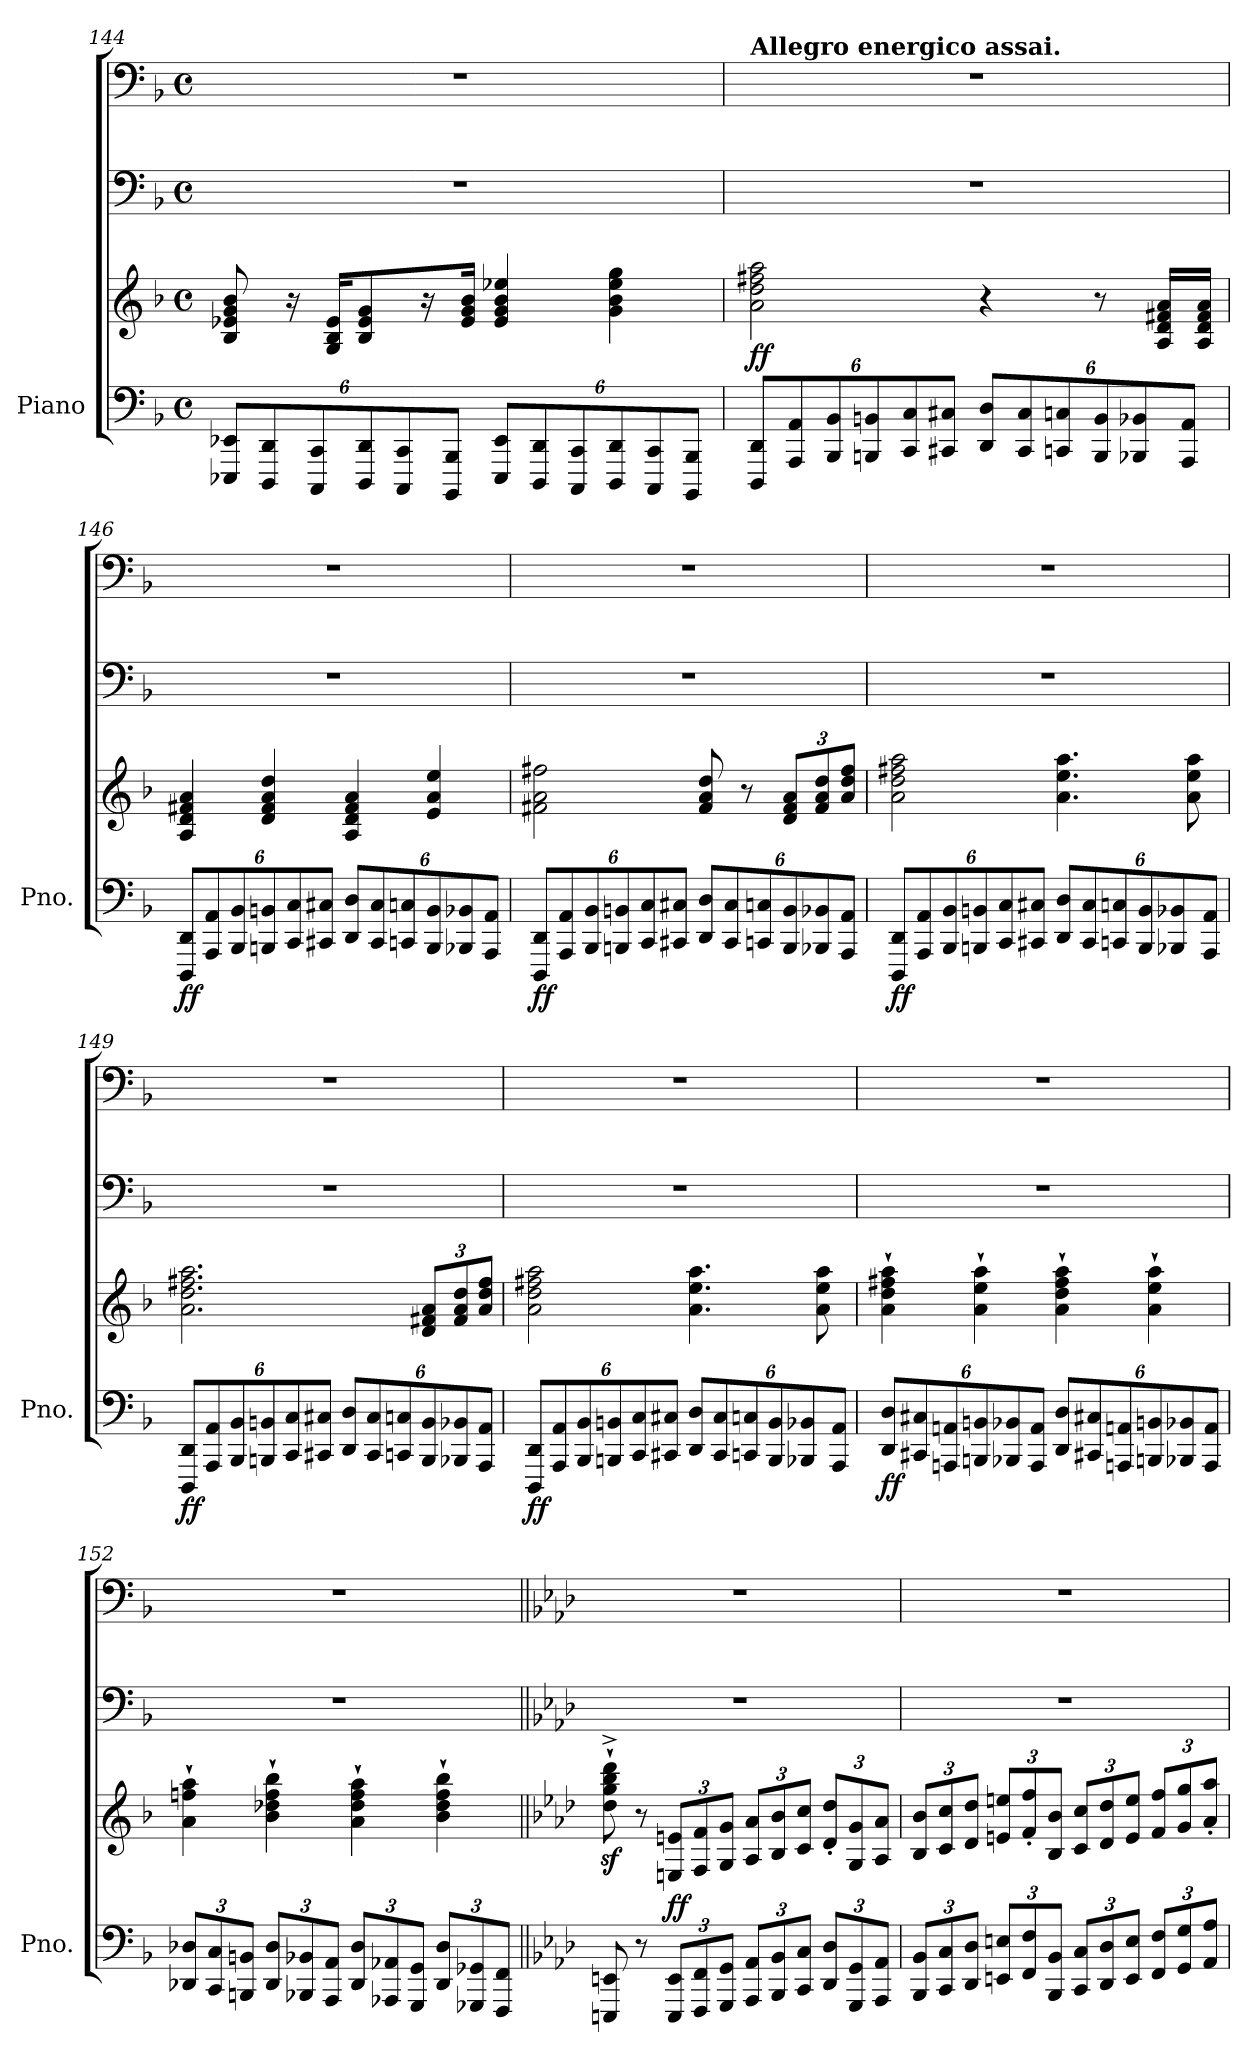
**kern	**kern	**kern	**kern	**dynam
*part1	*part1	*part1	*part1	*part1
*staff4	*staff3	*staff2	*staff1	*staff1/2/3/4
*I"Piano	*	*	*	*
*I'Pno.	*	*	*	*
!!LO:LB:g=z
*clefF4	*clefG2	*clefF4	*clefF4	*
*k[b-]	*k[b-]	*k[b-]	*k[b-]	*
*M4/4	*M4/4	*M4/4	*M4/4	*
*met(c)	*met(c)	*met(c)	*met(c)	*
*MM120	*MM120	*MM120	*MM120	*
*Xbrackettup	*	*	*	*
=144	=144	=144	=144	=144
12EEE-X/ 12EE-X/L	8B-/ 8e-X/ 8g/ 8b-/	1r	1r	.
12DDD/ 12DD/	.	.	.	.
.	16r	.	.	.
12CCC/ 12CC/	.	.	.	.
.	16G/ 16B-/ 16e-/KL	.	.	.
12DDD/ 12DD/	8B-/ 8e-/ 8g/	.	.	.
12CCC/ 12CC/	.	.	.	.
.	16r	.	.	.
12BBBB-/ 12BBB-/J	.	.	.	.
.	16e-/ 16g/ 16b-/Jk	.	.	.
12EEE-/ 12EE-/L	4e-/ 4g/ 4b-/ 4ee-X/	.	.	.
12DDD/ 12DD/	.	.	.	.
12CCC/ 12CC/	.	.	.	.
12DDD/ 12DD/	4g\ 4b-\ 4ee-\ 4gg\	.	.	.
12CCC/ 12CC/	.	.	.	.
12BBBB-/ 12BBB-/J	.	.	.	.
=145	=145	=145	=145	=145
!	!	!	!LO:TX:a:B:t=Allegro energico assai.	!
!	!	!	!	!LO:DY:b=3
12DDD/ 12DD/L	2a\ 2dd\ 2ff#X\ 2aa\	1r	1r	ff
12AAA/ 12AA/	.	.	.	.
12BBB-/ 12BB-/	.	.	.	.
12BBBn/ 12BBn/	.	.	.	.
12CC/ 12C/	.	.	.	.
12CC#X/ 12C#X/J	.	.	.	.
12DD/ 12D/L	4r	.	.	.
12CC#/ 12C#/	.	.	.	.
12CCn/ 12Cn/	.	.	.	.
12BBB/ 12BB/	8r	.	.	.
12BBB-X/ 12BB-X/	.	.	.	.
.	16A/ 16d/ 16f#X/ 16a/LL	.	.	.
12AAA/ 12AA/J	.	.	.	.
.	16A/ 16d/ 16f#/ 16a/JJ	.	.	.
=146	=146	=146	=146	=146
*	*	*	*MM125	*
!	!	!	!	!LO:DY:b=4
12DDD/ 12DD/L	4A/ 4d/ 4f#X/ 4a/	1r	1r	ff
12AAA/ 12AA/	.	.	.	.
12BBB-/ 12BB-/	.	.	.	.
12BBBn/ 12BBn/	4d/ 4f#/ 4a/ 4dd/	.	.	.
12CC/ 12C/	.	.	.	.
12CC#X/ 12C#X/J	.	.	.	.
12DD/ 12D/L	4A/ 4d/ 4f#/ 4a/	.	.	.
12CC#/ 12C#/	.	.	.	.
12CCn/ 12Cn/	.	.	.	.
12BBB/ 12BB/	4e/ 4a/ 4ee/	.	.	.
12BBB-X/ 12BB-X/	.	.	.	.
12AAA/ 12AA/J	.	.	.	.
!!LO:PB:g=z
=147	=147	=147	=147	=147
!	!	!	!	!LO:DY:b=4
12DDD/ 12DD/L	2f#X\ 2a\ 2ff#X\	1r	1r	ff
12AAA/ 12AA/	.	.	.	.
12BBB-/ 12BB-/	.	.	.	.
12BBBn/ 12BBn/	.	.	.	.
12CC/ 12C/	.	.	.	.
12CC#X/ 12C#X/J	.	.	.	.
12DD/ 12D/L	8f#/ 8a/ 8dd/	.	.	.
12CC#/ 12C#/	.	.	.	.
.	8r	.	.	.
12CCn/ 12Cn/	.	.	.	.
*	*Xbrackettup	*	*	*
12BBB/ 12BB/	12d/ 12f#/ 12a/L	.	.	.
12BBB-X/ 12BB-X/	12f#/ 12a/ 12dd/	.	.	.
12AAA/ 12AA/J	12a/ 12dd/ 12ff#/J	.	.	.
=148	=148	=148	=148	=148
!	!	!	!	!LO:DY:b=4
12DDD/ 12DD/L	2a\ 2dd\ 2ff#X\ 2aa\	1r	1r	ff
12AAA/ 12AA/	.	.	.	.
12BBB-/ 12BB-/	.	.	.	.
12BBBn/ 12BBn/	.	.	.	.
12CC/ 12C/	.	.	.	.
12CC#X/ 12C#X/J	.	.	.	.
12DD/ 12D/L	4.a\ 4.ee\ 4.aa\	.	.	.
12CC#/ 12C#/	.	.	.	.
12CCn/ 12Cn/	.	.	.	.
12BBB/ 12BB/	.	.	.	.
12BBB-X/ 12BB-X/	.	.	.	.
.	8a\ 8ee\ 8aa\	.	.	.
12AAA/ 12AA/J	.	.	.	.
=149	=149	=149	=149	=149
!	!	!	!	!LO:DY:b=4
12DDD/ 12DD/L	2.a\ 2.dd\ 2.ff#X\ 2.aa\	1r	1r	ff
12AAA/ 12AA/	.	.	.	.
12BBB-/ 12BB-/	.	.	.	.
12BBBn/ 12BBn/	.	.	.	.
12CC/ 12C/	.	.	.	.
12CC#X/ 12C#X/J	.	.	.	.
12DD/ 12D/L	.	.	.	.
12CC#/ 12C#/	.	.	.	.
12CCn/ 12Cn/	.	.	.	.
12BBB/ 12BB/	12d/ 12f#X/ 12a/L	.	.	.
12BBB-X/ 12BB-X/	12f#/ 12a/ 12dd/	.	.	.
12AAA/ 12AA/J	12a/ 12dd/ 12ff#/J	.	.	.
!!LO:LB:g=z
=150	=150	=150	=150	=150
!	!	!	!	!LO:DY:b=4
12DDD/ 12DD/L	2a\ 2dd\ 2ff#X\ 2aa\	1r	1r	ff
12AAA/ 12AA/	.	.	.	.
12BBB-/ 12BB-/	.	.	.	.
12BBBn/ 12BBn/	.	.	.	.
12CC/ 12C/	.	.	.	.
12CC#X/ 12C#X/J	.	.	.	.
12DD/ 12D/L	4.a\ 4.ee\ 4.aa\	.	.	.
12CC#/ 12C#/	.	.	.	.
12CCn/ 12Cn/	.	.	.	.
12BBB/ 12BB/	.	.	.	.
12BBB-X/ 12BB-X/	.	.	.	.
.	8a\ 8ee\ 8aa\	.	.	.
12AAA/ 12AA/J	.	.	.	.
=151	=151	=151	=151	=151
!	!	!	!	!LO:DY:b=4
12DD/ 12D/L	4a\` 4dd\` 4ff#X\` 4aa\`	1r	1r	ff
12CC#X/ 12C#X/	.	.	.	.
12AAAn/ 12AAn/	.	.	.	.
12BBBn/ 12BBn/	4a\` 4ee\` 4aa\`	.	.	.
12BBB-X/ 12BB-X/	.	.	.	.
12AAA/ 12AA/J	.	.	.	.
12DD/ 12D/L	4a\` 4dd\` 4ff#\` 4aa\`	.	.	.
12CC#X/ 12C#X/	.	.	.	.
12AAAn/ 12AAn/	.	.	.	.
12BBBn/ 12BBn/	4a\` 4ee\` 4aa\`	.	.	.
12BBB-X/ 12BB-X/	.	.	.	.
12AAA/ 12AA/J	.	.	.	.
=152	=152	=152	=152	=152
*	*	*	*MM125	*
12DD-X/ 12D-X/L	4a\` 4ffn\` 4aa\`	1r	1r	.
12CC/ 12C/	.	.	.	.
12BBBn/ 12BBn/J	.	.	.	.
12DD-/ 12D-/L	4b-\` 4dd-X\` 4ff\` 4bb-\`	.	.	.
12BBB-X/ 12BB-X/	.	.	.	.
12AAA/ 12AA/J	.	.	.	.
12DD-/ 12D-/L	4a\` 4dd-\` 4ff\` 4aa\`	.	.	.
12AAA-X/ 12AA-X/	.	.	.	.
12GGG/ 12GG/J	.	.	.	.
12DD-/ 12D-/L	4b-\` 4dd-\` 4ff\` 4bb-\`	.	.	.
12GGG-X/ 12GG-X/	.	.	.	.
12FFF/ 12FF/J	.	.	.	.
!!LO:LB:g=z
=153||	=153||	=153||	=153||	=153||
*k[b-e-a-d-]	*k[b-e-a-d-]	*k[b-e-a-d-]	*k[b-e-a-d-]	*
8EEEn/ 8EEn/	8dd-\z<`^ 8gg\z<`^ 8bb-\z<`^ 8ddd-\z<`^	1r	1r	.
8r	8r	.	.	.
!	!	!	!	!LO:DY:b=3
12EEE/ 12EE/L	12En/ 12en/L	.	.	ff
12FFF/ 12FF/	12F/ 12f/	.	.	.
12GGG/ 12GG/J	12G/ 12g/J	.	.	.
12AAA-/ 12AA-/L	12A-/ 12a-/L	.	.	.
12BBB-/ 12BB-/	12B-/ 12b-/	.	.	.
12CC/ 12C/J	12c/ 12cc/J	.	.	.
12DD-/ 12D-/L	12d-/' 12dd-/'L	.	.	.
12GGG/ 12GG/	12G/ 12g/	.	.	.
12AAA-/ 12AA-/J	12A-/ 12a-/J	.	.	.
=154	=154	=154	=154	=154
12BBB-/ 12BB-/L	12B-/ 12b-/L	1r	1r	.
12CC/ 12C/	12c/ 12cc/	.	.	.
12DD-/ 12D-/J	12d-/ 12dd-/J	.	.	.
12EEn/ 12En/L	12en/ 12een/L	.	.	.
12FF/ 12F/	12f/' 12ff/'	.	.	.
12BBB-/ 12BB-/J	12B-/ 12b-/J	.	.	.
12CC/ 12C/L	12c/ 12cc/L	.	.	.
12DD-/ 12D-/	12d-/ 12dd-/	.	.	.
12EE/ 12E/J	12e/ 12ee/J	.	.	.
12FF/ 12F/L	12f/ 12ff/L	.	.	.
12GG/ 12G/	12g/ 12gg/	.	.	.
12AA-/ 12A-/J	12a-/' 12aa-/'J	.	.	.
=	=	=	=	=
*-	*-	*-	*-	*-
